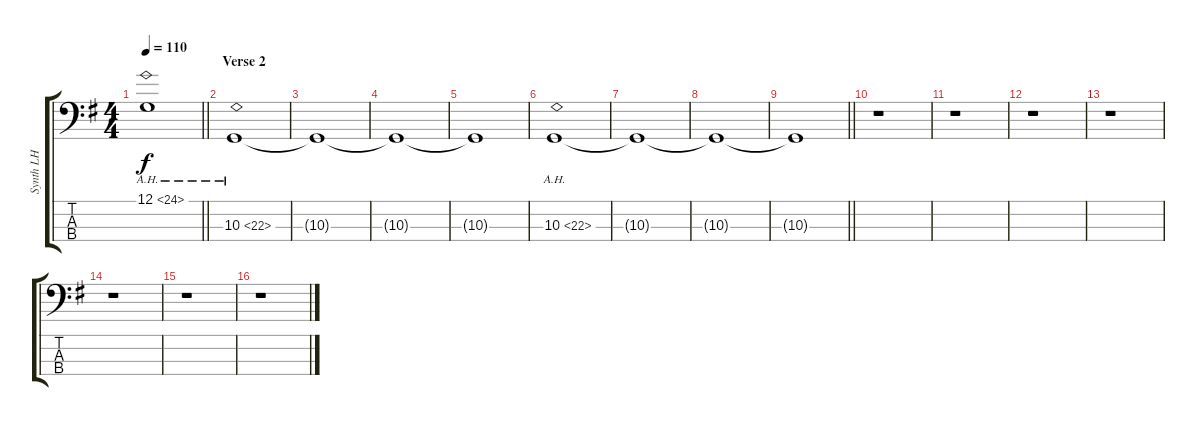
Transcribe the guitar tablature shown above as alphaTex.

\track ("Synth LH" "Synth LH") {instrument drawbarorgan}
\staff {score tabs}
\tuning (G2 D2 A1 E1) {hide}
\ts (4 4)
\tempo 110
\clef f4
\barLineRight lightlight
\ks g
12.1{ah 12}.1{dy f} |
\section ("" "Verse 2")
10.3{ah 12}.1 |
10.3{t}.1 |
10.3{t}.1 |
10.3{t}.1 |
10.3{ah 12}.1 |
10.3{t}.1 |
10.3{t}.1 |
\barLineRight lightlight
10.3{t}.1 |
r.1 |
r.1 |
r.1 |
r.1 |
r.1 |
r.1 |
r.1
